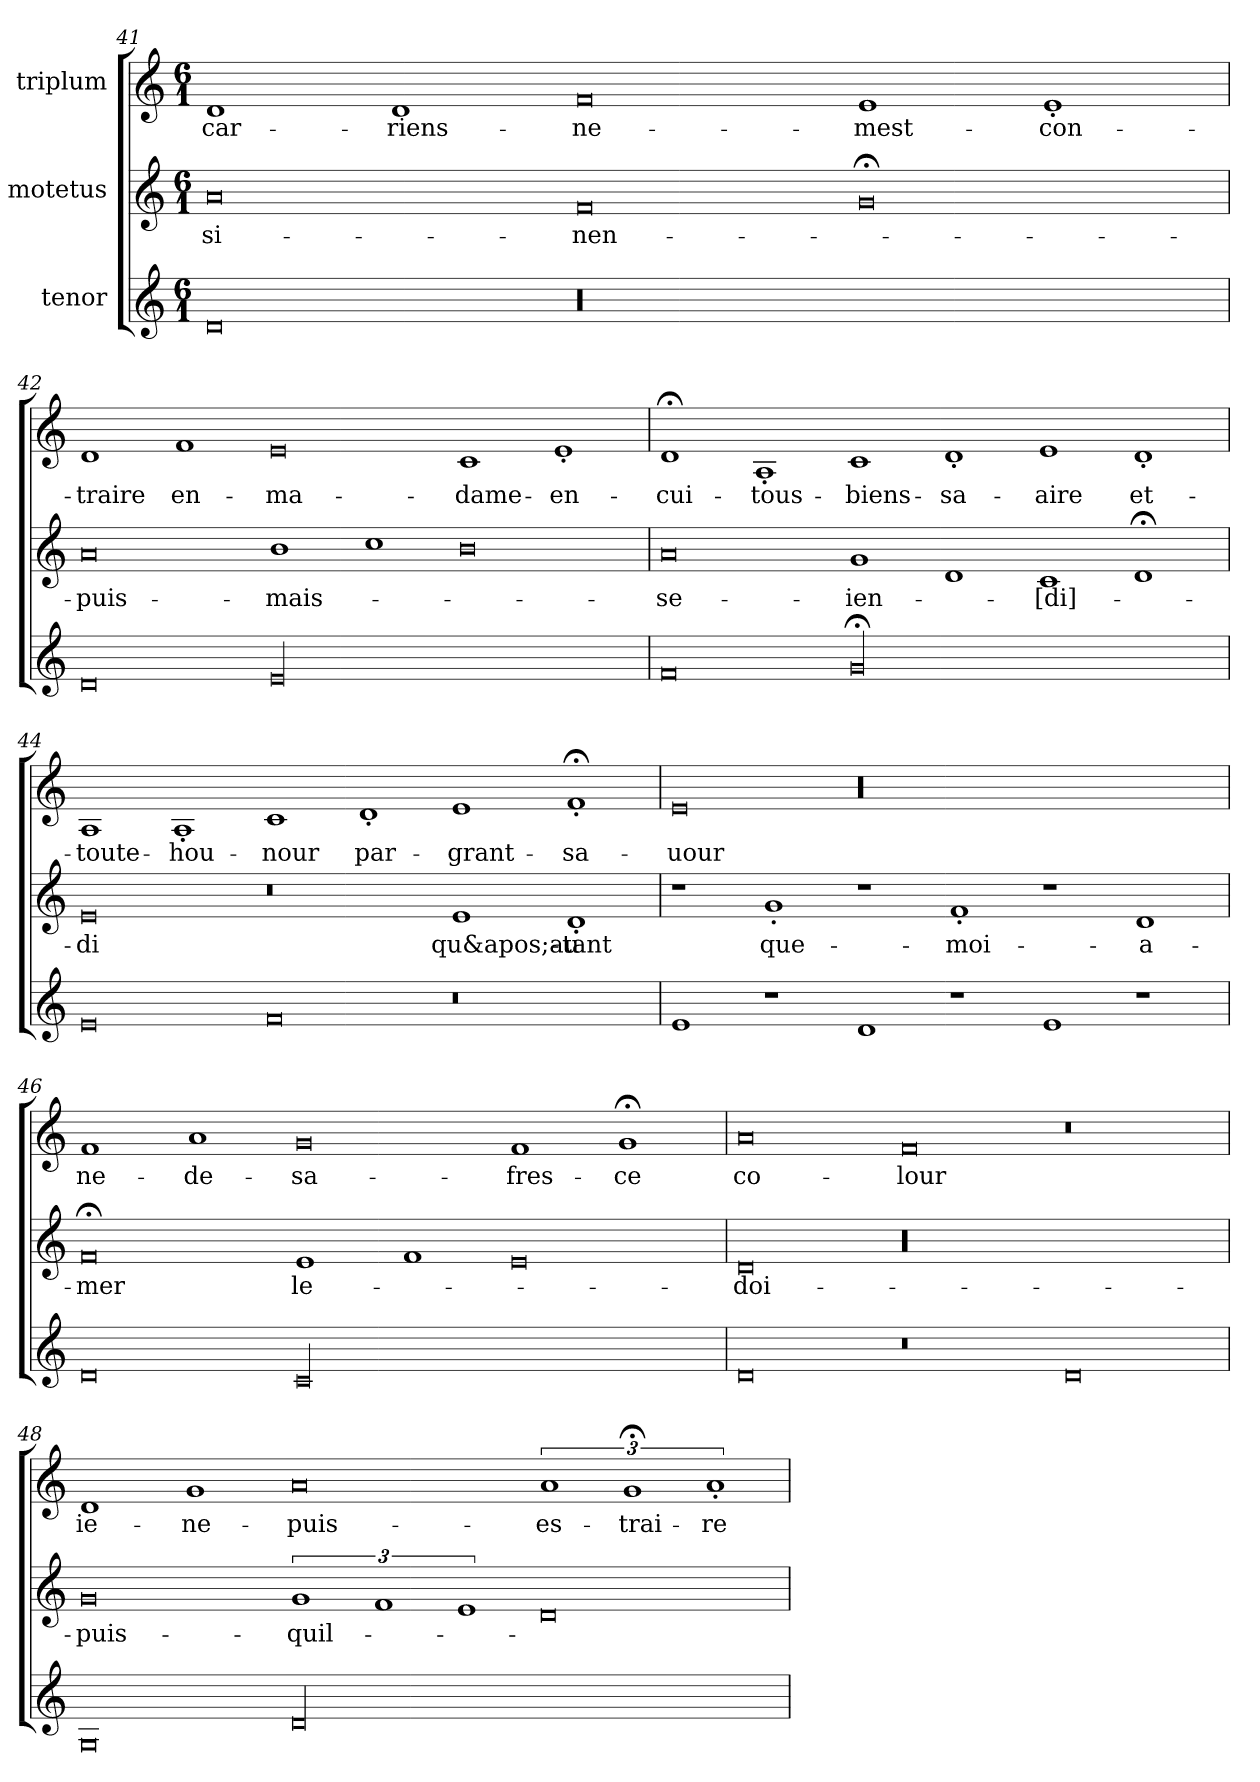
**kern	**kern	**text	**kern	**text
*part3	*part2	*part2	*part1	*part1
*staff3	*staff2	*staff2	*staff1	*staff1
*I"tenor	*I"motetus	*	*I"triplum	*
*clefG2	*clefG2	*	*clefG2	*
*k[]	*k[]	*	*k[]	*
*C:	*C:	*	*C:	*
*M6/1	*M6/1	*	*M6/1	*
=41	=41	=41	=41	=41
0d/	0a/	si-	1d/	car-
.	.	.	1d/	riens-
00r	0f/	nen-	0f/	ne-
.	0g;</	.	1e/	mest-
.	.	.	1e'/	con-
=42	=42	=42	=42	=42
0d/	0a/	puis-	1d/	-traire
.	.	.	1f/	en-
00e/	1b\	mais-	0e/	ma-
.	1cc\	.	.	.
.	0b\	.	1c/	dame-
.	.	.	1e'/	en-
=43	=43	=43	=43	=43
0f/	0a/	se-	1d;</	cui-
.	.	.	1A'/	tous-
00g;</	1g/	ien-	1c/	biens-
.	1d/	.	1d'/	sa-
.	1c/	-[di]-	1e/	-aire
.	1d;</	.	1d'/	et-
=44	=44	=44	=44	=44
0e/	0e/	-di	1A/	toute-
.	.	.	1A'/	hou-
0f/	0r	.	1c/	-nour
.	.	.	1d'/	par-
0r	1e/	qu&apos;au-	1e/	grant-
.	1d'/	-tant	1f;<'/	sa-
=45	=45	=45	=45	=45
1e/	1r	.	0e/	-uour
1r	1g'/	que-	.	.
1d/	1r	.	00r	.
1r	1f'/	moi-	.	.
1e/	1r	.	.	.
1r	1d/	a-	.	.
=46	=46	=46	=46	=46
0d/	0f;</	-mer	1f/	ne-
.	.	.	1a/	de-
00c/	1e/	le-	0g/	sa-
.	1f/	.	.	.
.	0e/	.	1f/	fres-
.	.	.	1g;</	-ce
=47	=47	=47	=47	=47
0d/	0d/	doi-	0a/	co-
0r	00r	.	0f/	-lour
0d/	.	.	0r	.
=48	=48	=48	=48	=48
0G/	0g/	puis-	1d/	ie-
.	.	.	1g/	ne-
00d/	3%2g/	quil-	0a/	puis-
.	3%2f/	.	.	.
.	3%2e/	.	.	.
.	0d/	.	3%2a/	es-
.	.	.	3%2g;</	-trai-
.	.	.	3%2a'/	-re
=	=	=	=	=
*-	*-	*-	*-	*-
